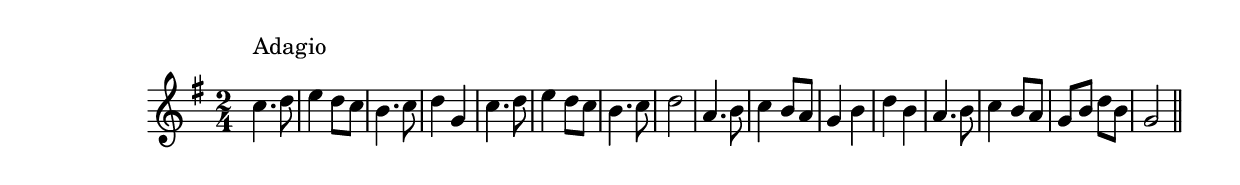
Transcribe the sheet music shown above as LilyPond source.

\version "2.14.0"
%{\header {
  title = "folk song (Russia)"
  composer = "anonymous"
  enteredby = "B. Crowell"
}%}
\score{{\key g \major
\time 2/4
%{\tempo 8=90
%}\clef violin
\relative a' {
  c4.^\markup{\column { "Adagio" " " }} d8 | e4 d8 c | b4. c8 | d4 g, | c4. d8 | e4 d8 c | b4. c8 | d2 
  | a4. b8 c4 b8 a | g4 b | d b | a4. b8 | c4 b8 a | g b d b | g2
  \bar "||"
}

}}